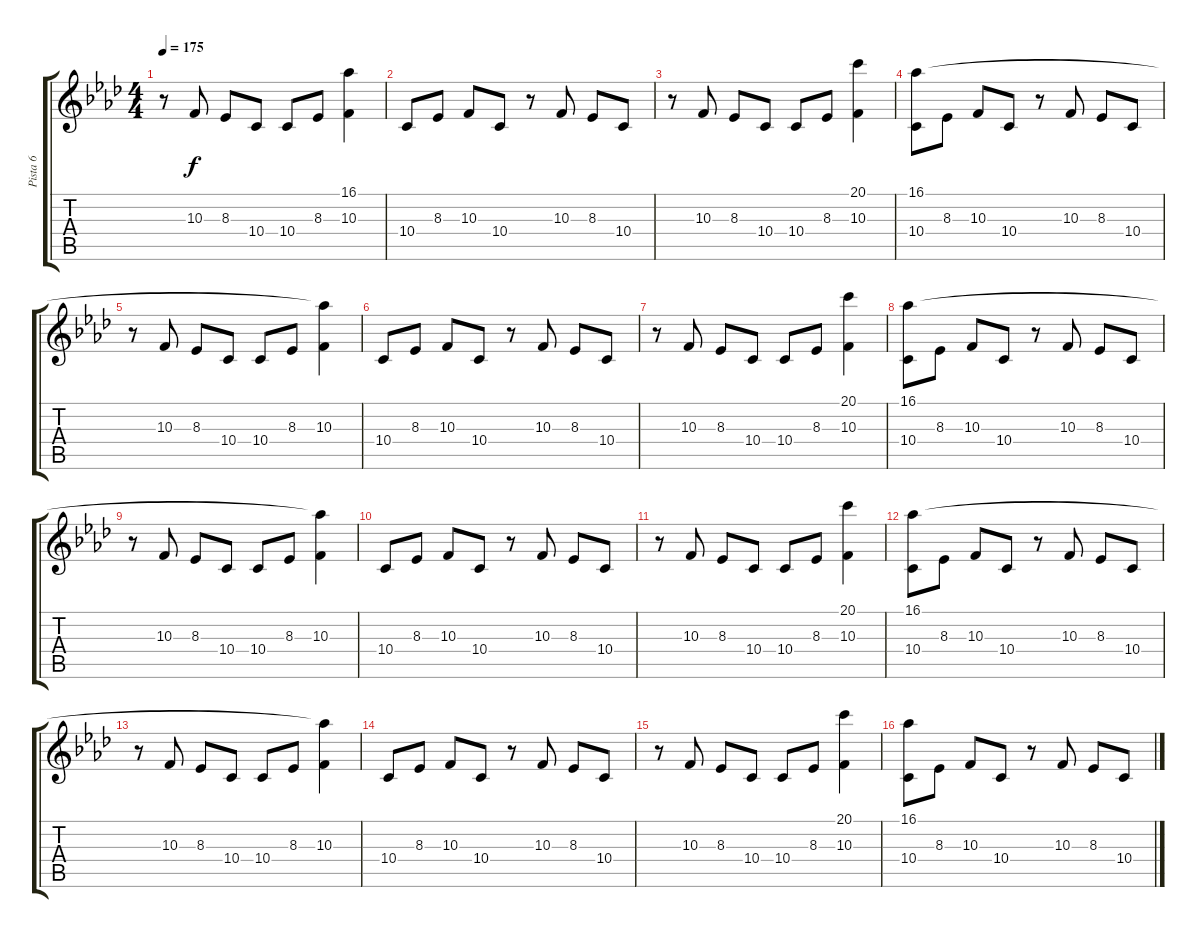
\track ("Pista 6" "Pista 6") {instrument stringensemble1}
\staff {score tabs}
\tuning (E4 B3 G3 D3 A2 E2) {hide}
\ts (4 4)
\tempo 175
\clef g2
\ks fminor
r.8{dy f} 10.3.8 8.3.8 10.4.8 10.4.8 8.3.8 (16.1{t} 10.3).4 |
10.4.8 8.3.8 10.3.8 10.4.8 r.8 10.3.8 8.3.8 10.4.8 |
r.8 10.3.8 8.3.8 10.4.8 10.4.8 8.3.8 (20.1 10.3).4 |
(16.1 10.4).8 8.3.8 10.3.8 10.4.8 r.8 10.3.8 8.3.8 10.4.8 |
r.8 10.3.8 8.3.8 10.4.8 10.4.8 8.3.8 (16.1{t} 10.3).4 |
10.4.8{volume 13} 8.3.8 10.3.8 10.4.8 r.8 10.3.8 8.3.8 10.4.8 |
r.8 10.3.8 8.3.8 10.4.8 10.4.8 8.3.8 (20.1 10.3).4 |
(16.1 10.4).8 8.3.8 10.3.8 10.4.8 r.8 10.3.8 8.3.8 10.4.8 |
r.8 10.3.8 8.3.8 10.4.8 10.4.8 8.3.8 (16.1{t} 10.3).4 |
10.4.8 8.3.8 10.3.8 10.4.8 r.8 10.3.8 8.3.8 10.4.8 |
r.8 10.3.8 8.3.8 10.4.8 10.4.8 8.3.8 (20.1 10.3).4 |
(16.1 10.4).8 8.3.8 10.3.8 10.4.8 r.8 10.3.8 8.3.8 10.4.8 |
r.8 10.3.8 8.3.8 10.4.8 10.4.8 8.3.8 (16.1{t} 10.3).4 |
10.4.8{volume 13} 8.3.8 10.3.8 10.4.8 r.8 10.3.8 8.3.8 10.4.8 |
r.8 10.3.8 8.3.8 10.4.8 10.4.8 8.3.8 (20.1 10.3).4 |
(16.1 10.4).8 8.3.8 10.3.8 10.4.8 r.8 10.3.8 8.3.8 10.4.8
